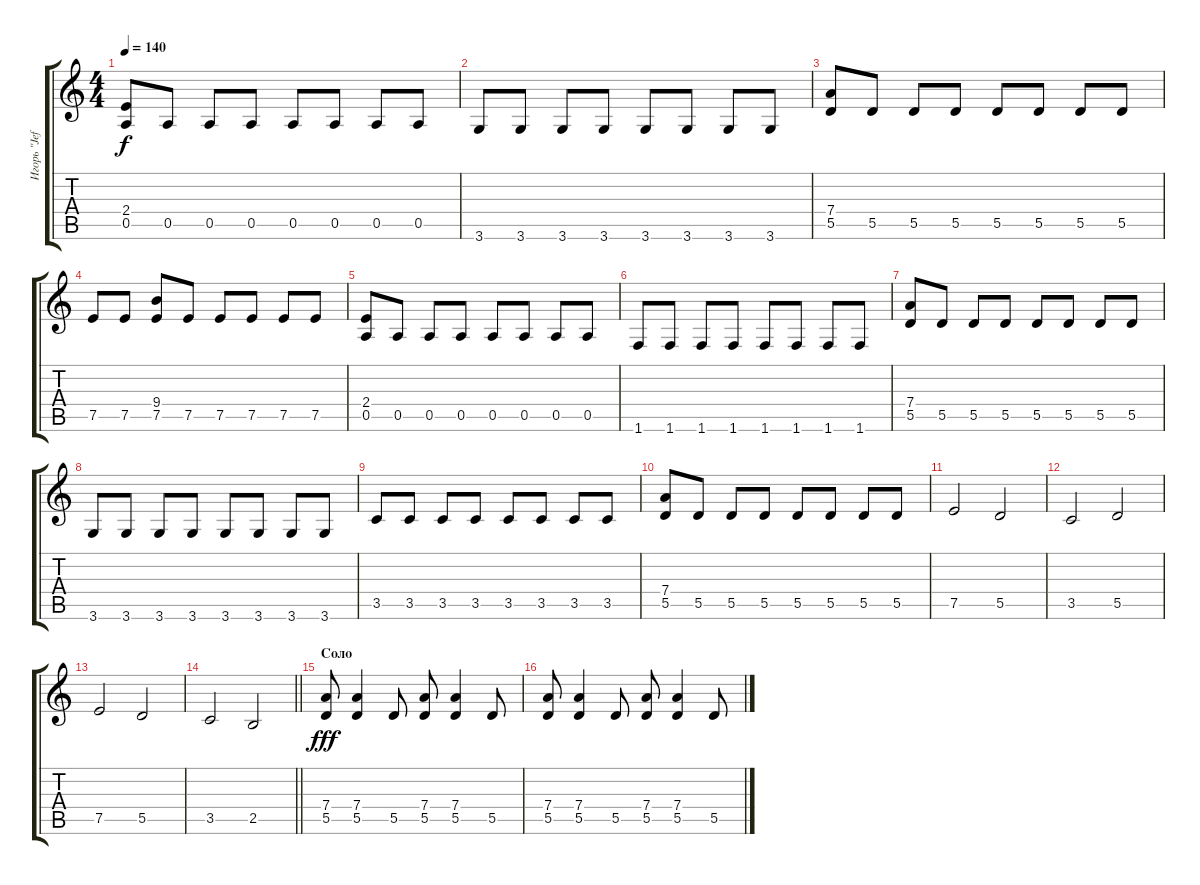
\track ("Игорь \"Jeff\" Поляков" "Игорь \"Jef") {instrument overdrivenguitar}
\staff {score tabs}
\tuning (E4 B3 G3 D3 A2 E2) {hide}
\ts (4 4)
\tempo 140
\clef g2
\ks c
(2.4 0.5).8{dy f} 0.5.8 0.5.8 0.5.8 0.5.8 0.5.8 0.5.8 0.5.8 |
3.6.8 3.6.8 3.6.8 3.6.8 3.6.8 3.6.8 3.6.8 3.6.8 |
(7.4 5.5).8 5.5.8 5.5.8 5.5.8 5.5.8 5.5.8 5.5.8 5.5.8 |
7.5.8 7.5.8 (9.4 7.5).8 7.5.8 7.5.8 7.5.8 7.5.8 7.5.8 |
(2.4 0.5).8 0.5.8 0.5.8 0.5.8 0.5.8 0.5.8 0.5.8 0.5.8 |
1.6.8 1.6.8 1.6.8 1.6.8 1.6.8 1.6.8 1.6.8 1.6.8 |
(7.4 5.5).8 5.5.8 5.5.8 5.5.8 5.5.8 5.5.8 5.5.8 5.5.8 |
3.6.8 3.6.8 3.6.8 3.6.8 3.6.8 3.6.8 3.6.8 3.6.8 |
3.5.8 3.5.8 3.5.8 3.5.8 3.5.8 3.5.8 3.5.8 3.5.8 |
(7.4 5.5).8 5.5.8 5.5.8 5.5.8 5.5.8 5.5.8 5.5.8 5.5.8 |
7.5.2 5.5.2 |
3.5.2 5.5.2 |
7.5.2 5.5.2 |
\barLineRight lightlight
3.5.2 2.5.2 |
\section ("" "Соло")
(7.4 5.5).8{dy fff} (7.4 5.5).4 5.5.8 (7.4 5.5).8 (7.4 5.5).4 5.5.8 |
(7.4 5.5).8 (7.4 5.5).4 5.5.8 (7.4 5.5).8 (7.4 5.5).4 5.5.8
